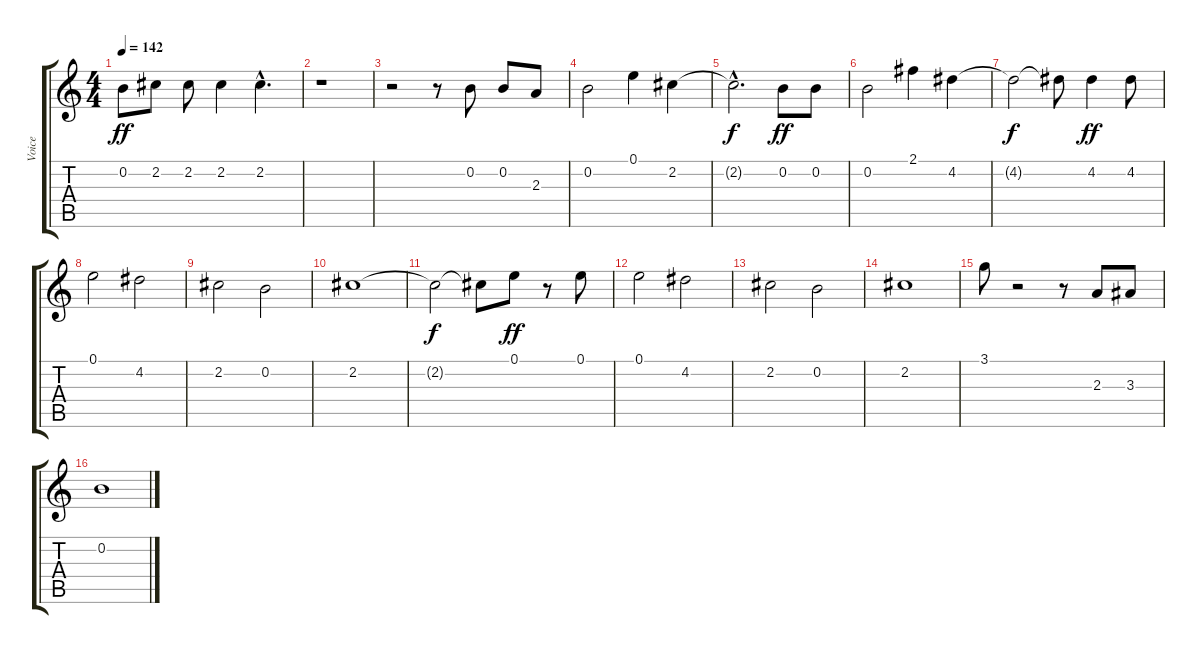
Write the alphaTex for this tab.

\track ("Voice" "Voice") {instrument acousticguitarsteel}
\staff {score tabs}
\tuning (E4 B3 G3 D3 A2 E2) {hide}
\ts (4 4)
\tempo 142
\clef g2
\ks c
0.2.8{dy ff} 2.2.8 2.2.8 2.2.4 2.2{hac}.4{d} |
r.1 |
r.2 r.8 0.2.8 0.2.8 2.3.8 |
0.2.2 0.1.4 2.2.4 |
2.2{hac t}.2{d dy f} 0.2.8{dy ff} 0.2.8 |
0.2.2 2.1.4 4.2.4 |
4.2{t}.2{dy f} 4.2{t}.8 4.2.4{dy ff} 4.2.8 |
0.1.2 4.2.2 |
2.2.2 0.2.2 |
2.2.1 |
2.2{t}.2{dy f} 2.2{t}.8 0.1.8{dy ff} r.8 0.1.8 |
0.1.2 4.2.2 |
2.2.2 0.2.2 |
2.2.1 |
3.1.8 r.2 r.8 2.3.8 3.3.8 |
0.2.1
